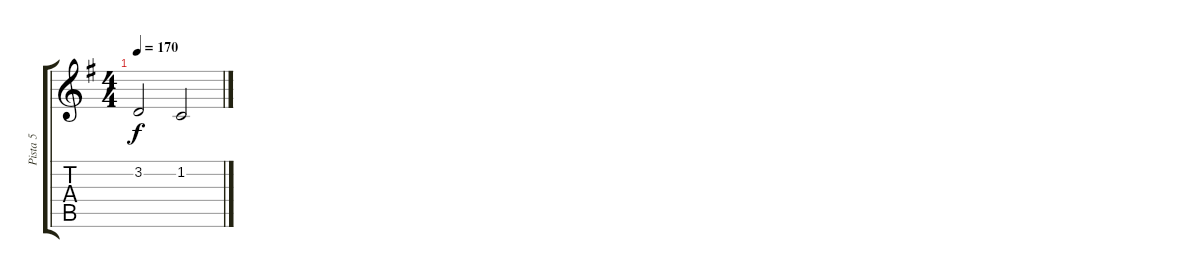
\track ("Pista 5" "Pista 5") {instrument altosax}
\staff {score tabs}
\tuning (E4 B3 G3 D3 A2 E2) {hide}
\ts (4 4)
\tempo 170
\clef g2
\ks g
3.2.2{dy f} 1.2.2
